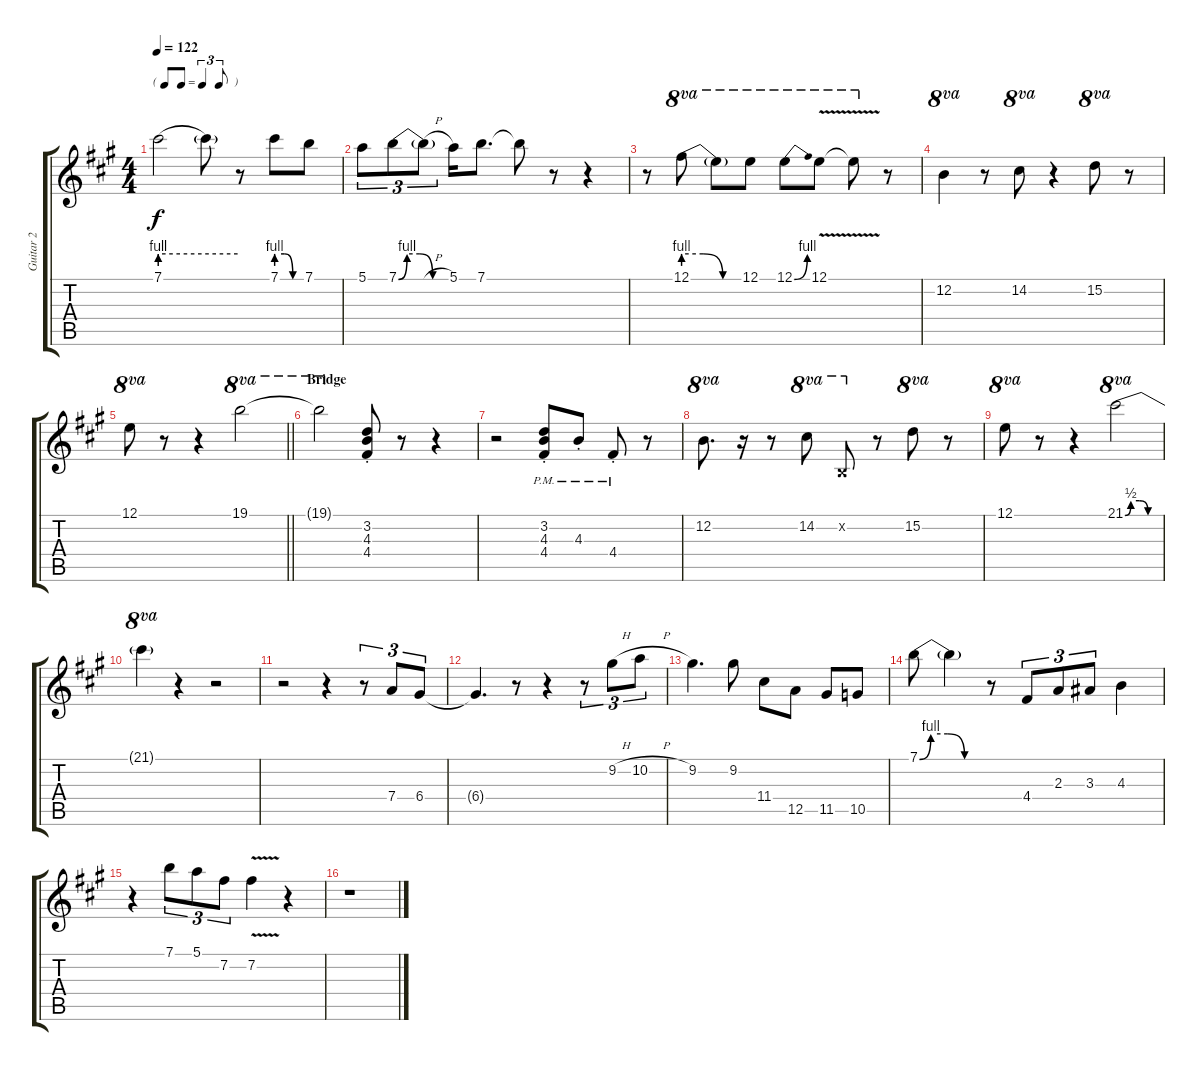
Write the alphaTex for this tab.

\track ("Guitar 2" "Guitar 2") {instrument electricguitarclean}
\staff {score tabs}
\tuning (E4 B3 G3 D3 A2 E2) {hide}
\ts (4 4)
\tf triplet8th
\tempo 122
\clef g2
\ks a
7.1{be (hold 0 4 60 4) t}.2{dy f} 7.1{t}.8 r.8 7.1{be (custom 0 4 20 4 40 0 60 0)}.8 7.1.8 |
5.1.8{tu (3 2)} 7.1{be (custom 0 0 10 4 25 4 40 0 60 0)}.8{tu (3 2)} 7.1{h t}.8{tu (3 2)} 5.1.16 7.1.8{d} 7.1{t}.8 r.8 r.4 |
r.8 12.1{be (custom 0 4 20 4 40 0 60 0)}.8{ot 8va} 12.1{t}.8{ot 8va} 12.1.8{ot 8va} 12.1{be (bend 0 0 60 4)}.8{ot 8va} 12.1{v}.8{ot 8va} 12.1{v t}.8{ot 8va} r.8 |
12.2.4{ot 8va} r.8 14.2.8{ot 8va} r.4 15.2.8{ot 8va} r.8 |
\barLineRight lightlight
12.1.8{ot 8va} r.8 r.4 19.1.2{ot 8va} |
\section ("" "Bridge")
19.1{t}.2{ot 8va} (3.2{st} 4.3{st} 4.4{st}).8 r.8 r.4 |
r.2 (3.2{pm st} 4.3{pm st} 4.4{pm st}).8 4.3{pm st}.8 4.4{pm st}.8 r.8 |
12.2.8{d ot 8va} r.16 r.8 14.2.8{ot 8va} 0.2{x}.8{ot 8va} r.8 15.2.8{ot 8va} r.8 |
12.1.8{ot 8va} r.8 r.4 21.1{be (custom 0 0 10 2 25 2 40 0 60 0)}.2{ot 8va} |
21.1{t}.4{ot 8va} r.4 r.2 |
r.2 r.4 r.8{tu (3 2)} 7.4.8{tu (3 2)} 6.4.8{tu (3 2)} |
6.4{t}.4{d} r.8 r.4 r.8{tu (3 2)} 9.2{h}.8{tu (3 2)} 10.2{h}.8{tu (3 2)} |
9.2.4{d} 9.2.8 11.4.8 12.5.8 11.5.8 10.5.8 |
7.1{be (custom 0 0 10 4 25 4 40 0 60 0)}.8 7.1{t}.4 r.8 4.4.8{tu (3 2)} 2.3.8{tu (3 2)} 3.3.8{tu (3 2)} 4.3.4 |
r.4 7.1.8{tu (3 2)} 5.1.8{tu (3 2)} 7.2.8{tu (3 2)} 7.2{v}.4 r.4 |
r.1
